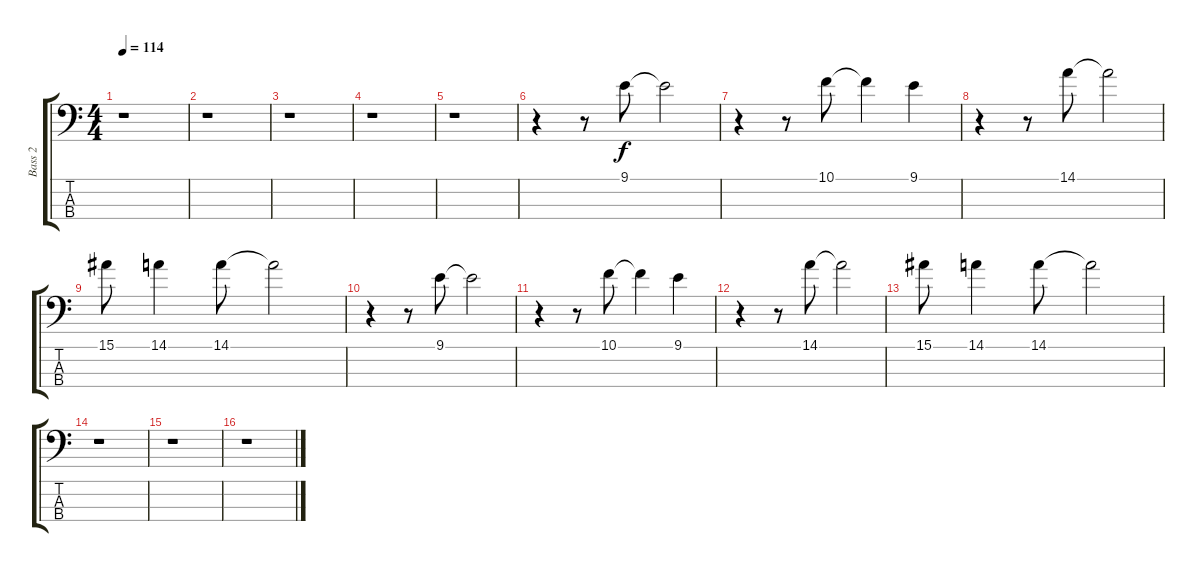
\track ("Bass 2" "Bass 2") {instrument electricbasspick}
\staff {score tabs}
\tuning (G2 D2 A1 E1) {hide}
\ts (4 4)
\tempo 114
\clef f4
\ks c
r.1{dy f} |
r.1 |
r.1 |
r.1 |
r.1 |
r.4 r.8 9.1.8 9.1{t}.2 |
r.4 r.8 10.1.8 10.1{t}.4 9.1.4 |
r.4 r.8 14.1.8 14.1{t}.2 |
15.1.8 14.1.4 14.1.8 14.1{t}.2 |
r.4 r.8 9.1.8 9.1{t}.2 |
r.4 r.8 10.1.8 10.1{t}.4 9.1.4 |
r.4 r.8 14.1.8 14.1{t}.2 |
15.1.8 14.1.4 14.1.8 14.1{t}.2 |
r.1 |
r.1 |
r.1
